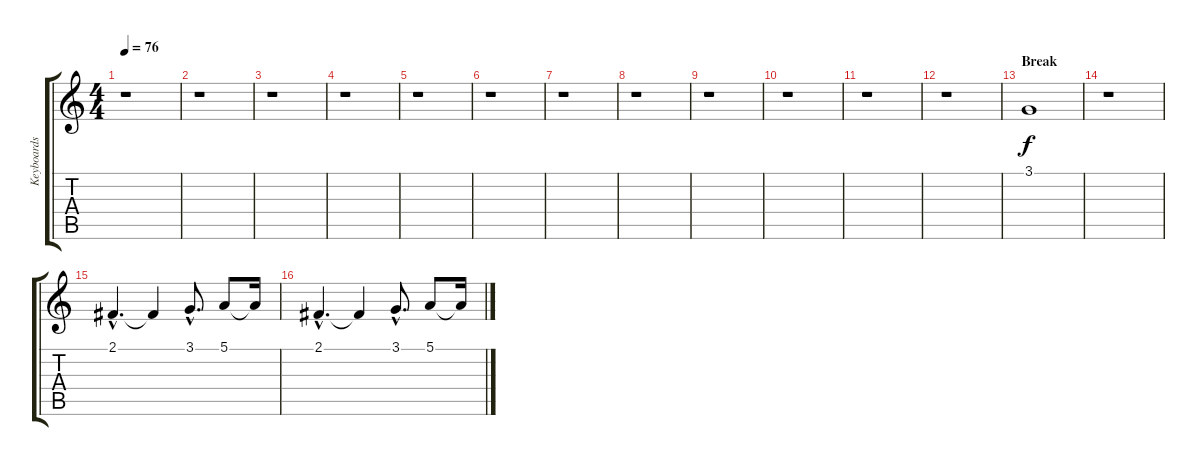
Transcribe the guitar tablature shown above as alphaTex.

\track ("Keyboards 2" "Keyboards ") {instrument frenchhorn}
\staff {score tabs}
\tuning (E4 B3 G3 D3 A2 E2) {hide}
\ts (4 4)
\tempo 76
\clef g2
\ks c
r.1{dy f} |
r.1 |
r.1 |
r.1 |
r.1 |
r.1 |
r.1 |
r.1 |
r.1 |
r.1 |
r.1 |
r.1 |
\section ("" "Break")
3.1.1{volume 8 instrument frenchhorn} |
r.1 |
2.1{hac}.4{d} 2.1{t}.4 3.1{hac}.8{d} 5.1.8 5.1{t}.16 |
2.1{hac}.4{d} 2.1{t}.4 3.1{hac}.8{d} 5.1.8 5.1{t}.16
